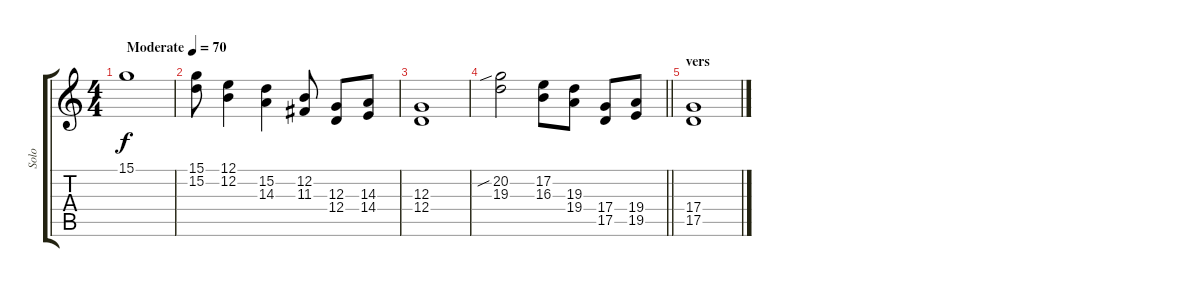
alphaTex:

\track ("Solo" "Solo") {instrument altosax}
\staff {score tabs}
\tuning (E4 B3 G3 D3 A2 E2) {hide}
\ts (4 4)
\tempo (70 "Moderate")
\clef g2
\ks c
15.1.1{dy f instrument altosax} |
(15.1 15.2).8 (12.1 12.2).4 (15.2 14.3).4 (12.2 11.3).8 (12.3 12.4).8 (14.3 14.4).8 |
(12.3 12.4).1 |
\barLineRight lightlight
(20.2{sib} 19.3).2 (17.2 16.3).8 (19.3 19.4).8 (17.4 17.5).8 (19.4 19.5).8 |
\section ("" "vers")
(17.4 17.5).1
